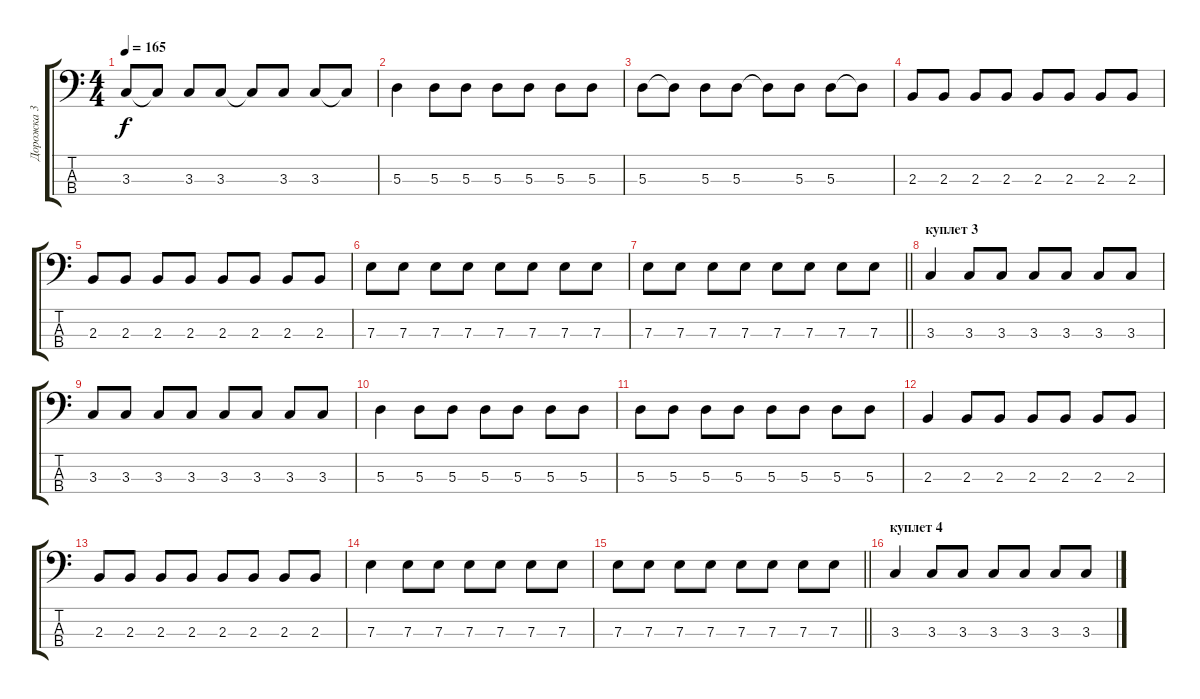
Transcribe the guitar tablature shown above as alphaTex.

\track ("Дорожка 3" "Дорожка 3") {instrument electricbassfinger}
\staff {score tabs}
\tuning (G2 D2 A1 E1) {hide}
\ts (4 4)
\tempo 165
\clef f4
\ks c
3.3.8{dy f} 3.3{t}.8 3.3.8 3.3.8 3.3{t}.8 3.3.8 3.3.8 3.3{t}.8 |
5.3.4 5.3.8 5.3.8 5.3.8 5.3.8 5.3.8 5.3.8 |
5.3.8 5.3{t}.8 5.3.8 5.3.8 5.3{t}.8 5.3.8 5.3.8 5.3{t}.8 |
2.3.8 2.3.8 2.3.8 2.3.8 2.3.8 2.3.8 2.3.8 2.3.8 |
2.3.8 2.3.8 2.3.8 2.3.8 2.3.8 2.3.8 2.3.8 2.3.8 |
7.3.8 7.3.8 7.3.8 7.3.8 7.3.8 7.3.8 7.3.8 7.3.8 |
\barLineRight lightlight
7.3.8 7.3.8 7.3.8 7.3.8 7.3.8 7.3.8 7.3.8 7.3.8 |
\section ("" "куплет 3")
3.3.4 3.3.8 3.3.8 3.3.8 3.3.8 3.3.8 3.3.8 |
3.3.8 3.3.8 3.3.8 3.3.8 3.3.8 3.3.8 3.3.8 3.3.8 |
5.3.4 5.3.8 5.3.8 5.3.8 5.3.8 5.3.8 5.3.8 |
5.3.8 5.3.8 5.3.8 5.3.8 5.3.8 5.3.8 5.3.8 5.3.8 |
2.3.4 2.3.8 2.3.8 2.3.8 2.3.8 2.3.8 2.3.8 |
2.3.8 2.3.8 2.3.8 2.3.8 2.3.8 2.3.8 2.3.8 2.3.8 |
7.3.4 7.3.8 7.3.8 7.3.8 7.3.8 7.3.8 7.3.8 |
\barLineRight lightlight
7.3.8 7.3.8 7.3.8 7.3.8 7.3.8 7.3.8 7.3.8 7.3.8 |
\section ("" "куплет 4")
3.3.4 3.3.8 3.3.8 3.3.8 3.3.8 3.3.8 3.3.8
